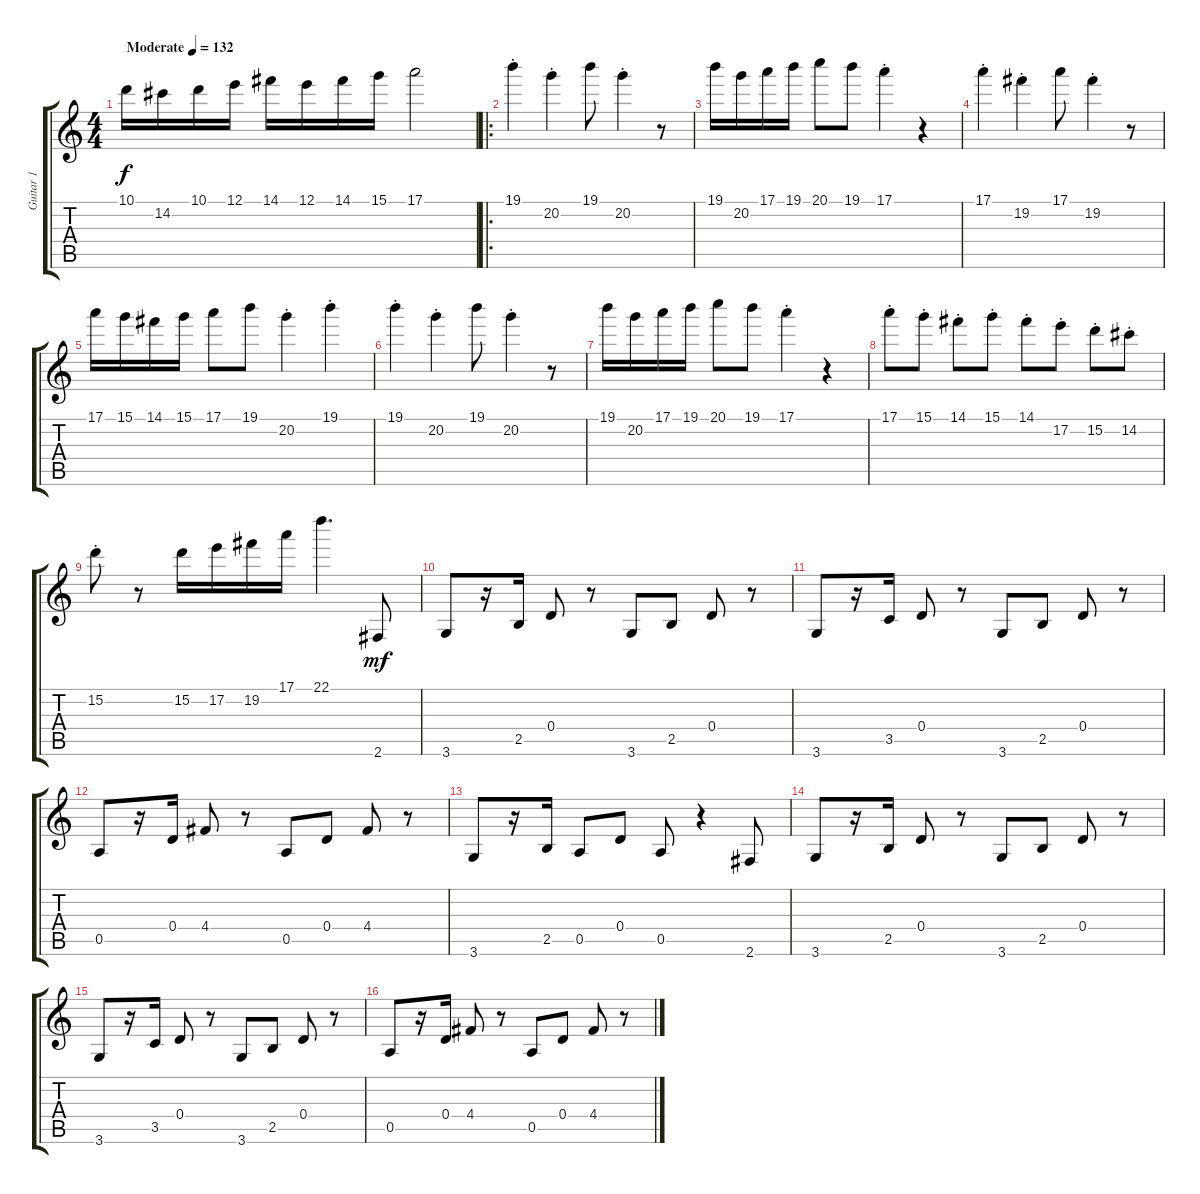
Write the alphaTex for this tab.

\track ("Guitar 1" "Guitar 1") {instrument acousticguitarsteel}
\staff {score tabs}
\tuning (E4 B3 G3 D3 A2 E2) {hide}
\ts (4 4)
\tempo (132 "Moderate")
\clef g2
\ks c
10.1.16{dy f instrument acousticguitarsteel} 14.2.16 10.1.16 12.1.16 14.1.16 12.1.16 14.1.16 15.1.16 17.1.2 |
\ro
19.1{st}.4 20.2{st}.4 19.1.8 20.2{st}.4 r.8 |
19.1.16 20.2.16 17.1.16 19.1.16 20.1.8 19.1.8 17.1{st}.4 r.4 |
17.1{st}.4 19.2{st}.4 17.1.8 19.2{st}.4 r.8 |
17.1.16 15.1.16 14.1.16 15.1.16 17.1.8 19.1.8 20.2{st}.4 19.1{st}.4 |
19.1{st}.4 20.2{st}.4 19.1.8 20.2{st}.4 r.8 |
19.1.16 20.2.16 17.1.16 19.1.16 20.1.8 19.1.8 17.1{st}.4 r.4 |
17.1{st}.8 15.1{st}.8 14.1{st}.8 15.1{st}.8 14.1{st}.8 17.2{st}.8 15.2{st}.8 14.2{st}.8 |
15.2{st}.8 r.8 15.2.16 17.2.16 19.2.16 17.1.16 22.1.4{d} 2.6.8{dy mf} |
3.6.8 r.16 2.5.16 0.4.8 r.8 3.6.8 2.5.8 0.4.8 r.8 |
3.6.8 r.16 3.5.16 0.4.8 r.8 3.6.8 2.5.8 0.4.8 r.8 |
0.5.8 r.16 0.4.16 4.4.8 r.8 0.5.8 0.4.8 4.4.8 r.8 |
3.6.8 r.16 2.5.16 0.5.8 0.4.8 0.5.8 r.4 2.6.8 |
3.6.8 r.16 2.5.16 0.4.8 r.8 3.6.8 2.5.8 0.4.8 r.8 |
3.6.8 r.16 3.5.16 0.4.8 r.8 3.6.8 2.5.8 0.4.8 r.8 |
0.5.8 r.16 0.4.16 4.4.8 r.8 0.5.8 0.4.8 4.4.8 r.8
